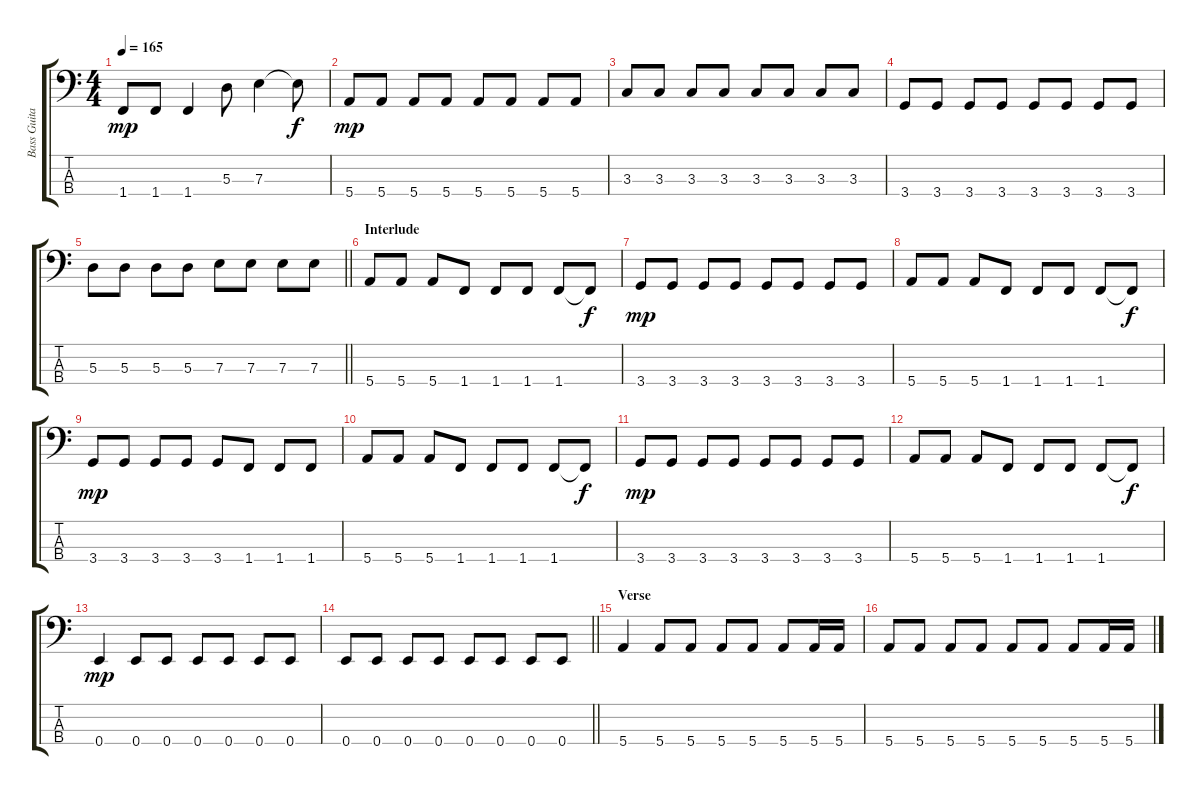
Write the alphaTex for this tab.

\track ("Bass Guitar" "Bass Guita") {instrument electricbassfinger}
\staff {score tabs}
\tuning (G2 D2 A1 E1) {hide}
\ts (4 4)
\tempo 165
\clef f4
\ks c
1.4.8{dy mp} 1.4.8 1.4.4 5.3.8 7.3.4 7.3{t}.8{dy f} |
5.4.8{dy mp} 5.4.8 5.4.8 5.4.8 5.4.8 5.4.8 5.4.8 5.4.8 |
3.3.8 3.3.8 3.3.8 3.3.8 3.3.8 3.3.8 3.3.8 3.3.8 |
3.4.8 3.4.8 3.4.8 3.4.8 3.4.8 3.4.8 3.4.8 3.4.8 |
\barLineRight lightlight
5.3.8 5.3.8 5.3.8 5.3.8 7.3.8 7.3.8 7.3.8 7.3.8 |
\section ("" "Interlude")
5.4.8 5.4.8 5.4.8 1.4.8 1.4.8 1.4.8 1.4.8 1.4{t}.8{dy f} |
3.4.8{dy mp} 3.4.8 3.4.8 3.4.8 3.4.8 3.4.8 3.4.8 3.4.8 |
5.4.8 5.4.8 5.4.8 1.4.8 1.4.8 1.4.8 1.4.8 1.4{t}.8{dy f} |
3.4.8{dy mp} 3.4.8 3.4.8 3.4.8 3.4.8 1.4.8 1.4.8 1.4.8 |
5.4.8 5.4.8 5.4.8 1.4.8 1.4.8 1.4.8 1.4.8 1.4{t}.8{dy f} |
3.4.8{dy mp} 3.4.8 3.4.8 3.4.8 3.4.8 3.4.8 3.4.8 3.4.8 |
5.4.8 5.4.8 5.4.8 1.4.8 1.4.8 1.4.8 1.4.8 1.4{t}.8{dy f} |
0.4.4{dy mp} 0.4.8 0.4.8 0.4.8 0.4.8 0.4.8 0.4.8 |
\barLineRight lightlight
0.4.8 0.4.8 0.4.8 0.4.8 0.4.8 0.4.8 0.4.8 0.4.8 |
\section ("" "Verse")
5.4.4 5.4.8 5.4.8 5.4.8 5.4.8 5.4.8 5.4.16 5.4.16 |
5.4.8 5.4.8 5.4.8 5.4.8 5.4.8 5.4.8 5.4.8 5.4.16 5.4.16
